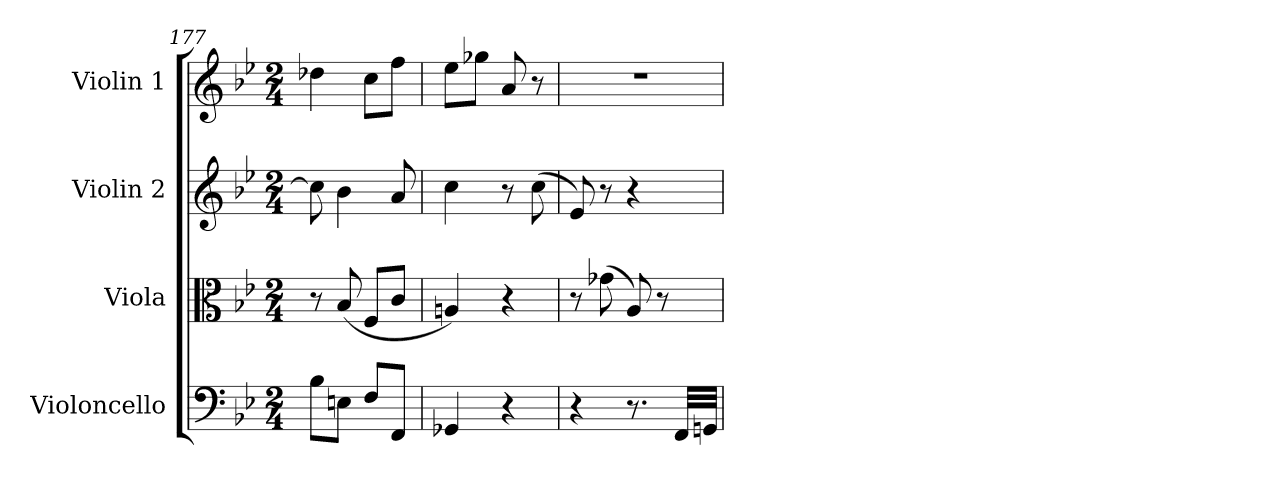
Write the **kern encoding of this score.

**kern	**dynam	**kern	**kern	**kern
*part4	*part4	*part3	*part2	*part1
*staff4	*staff4	*staff3	*staff2	*staff1
*I"Violoncello	*	*I"Viola	*I"Violin 2	*I"Violin 1
*I'Vc	*	*I'Vla	*I'Vln	*I'Vln
*clefF4	*	*clefC3	*clefG2	*clefG2
*k[b-e-]	*	*k[b-e-]	*k[b-e-]	*k[b-e-]
*M2/4	*	*M2/4	*M2/4	*M2/4
=177	=177	=177	=177	=177
8B-\L	.	8r	8cc\]	4dd-X\
8En\J	.	(8B-/	4b-\	.
8F/L	.	8F/L	.	8cc\L
8FF/J	.	8c/J	8a/	8ff\J
=178	=178	=178	=178	=178
4GG-X/	.	4An/)	4cc\	8ee-\L
.	.	.	.	8gg-X\J
4r	.	4r	8r	8a/
.	.	.	(8cc\	8r
=179	=179	=179	=179	=179
4r	.	8r	8e-/)	2r
.	.	(8g-X\	8r	.
8.r	.	8A/)	4r	.
.	.	8r	.	.
!	!LO:DY:b	!	!	!
!	!LO:DY:n=1:b	!	!	!
32FF/LLL	f other-dynamics	.	.	.
32GGn/JJJ	.	.	.	.
=	=	=	=	=
*-	*-	*-	*-	*-
